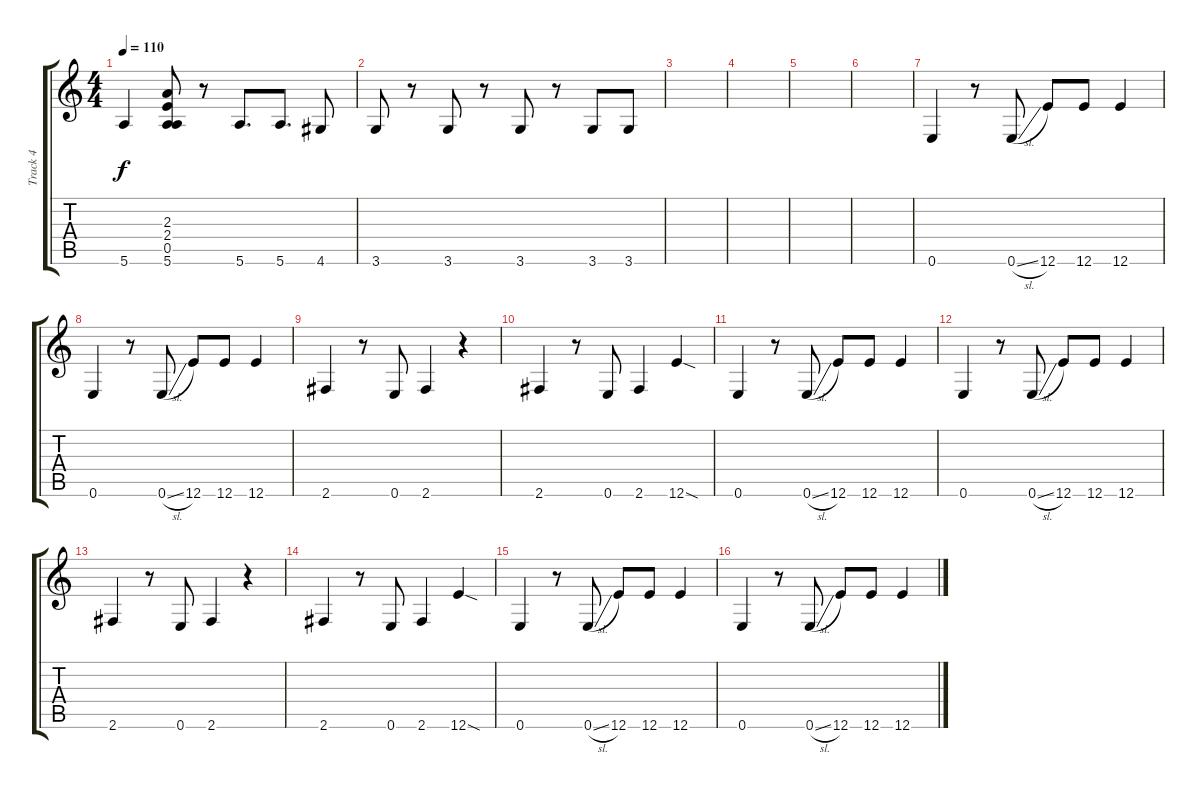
\track ("Track 4" "Track 4") {instrument fretlessbass}
\staff {score tabs}
\tuning (E4 B3 G3 D3 A2 E2) {hide}
\ts (4 4)
\tempo 110
\clef g2
\ks c
5.6.4{dy f} (2.3 2.4 0.5 5.6).8 r.8 5.6.8{d} 5.6.8{d} 4.6.8 |
3.6.8 r.8 3.6.8 r.8 3.6.8 r.8 3.6.8 3.6.8 |
|
|
|
|
0.6.4 r.8 0.6{sl}.8 12.6.8 12.6.8 12.6.4 |
0.6.4 r.8 0.6{sl}.8 12.6.8 12.6.8 12.6.4 |
2.6.4 r.8 0.6.8 2.6.4 r.4 |
2.6.4 r.8 0.6.8 2.6.4 12.6{sod}.4 |
0.6.4 r.8 0.6{sl}.8 12.6.8 12.6.8 12.6.4 |
0.6.4 r.8 0.6{sl}.8 12.6.8 12.6.8 12.6.4 |
2.6.4 r.8 0.6.8 2.6.4 r.4 |
2.6.4 r.8 0.6.8 2.6.4 12.6{sod}.4 |
0.6.4 r.8 0.6{sl}.8 12.6.8 12.6.8 12.6.4 |
0.6.4 r.8 0.6{sl}.8 12.6.8 12.6.8 12.6.4
